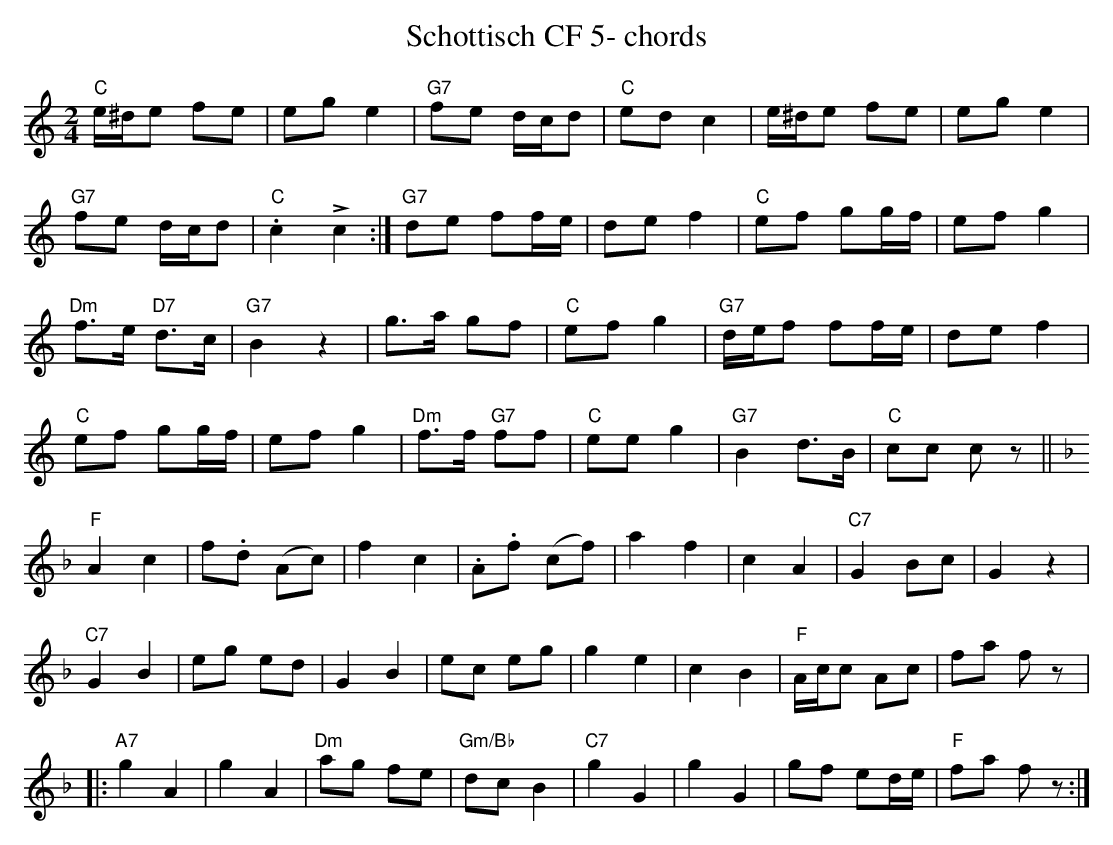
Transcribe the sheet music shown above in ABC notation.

X:1
T:Schottisch CF 5- chords
M:2/4
L:1/8
K:Cmaj%%MIDI gchordon
"C"e/2^d/2e fe | ege2 | "G7"fe d/2c/2d | "C"edc2 | e/2^d/2e fe | ege2 |
"G7"fe d/2c/2d | "C".c2!>!c2 :| "G7"de ff/2e/2 | def2 | "C"ef gg/2f/2 | efg2 |
"Dm"f>e "D7"d>c | "G7"B2z2 | g>a gf | "C"efg2 | "G7"d/2e/2f ff/2e/2 | def2 |
"C"ef gg/2f/2 | efg2 | "Dm"f>f "G7"ff | "C"eeg2 | "G7"B2 d>B | "C"cc cz || [K:Fmaj]
"F"A2c2 | f.d (Ac) | f2c2 | .A.f (cf) | a2f2 | c2A2 | "C7"G2 Bc | G2z2 |
"C7"G2B2 | eg ed | G2B2 | ec eg | g2e2 | c2B2 | "F"A/2c/2c Ac | fa fz |:
"A7"g2A2 | g2A2 | "Dm"ag fe | "Gm/Bb"dcB2 | "C7"g2G2 | g2G2 | gf ed/2e/2 | "F"fa fz :|
